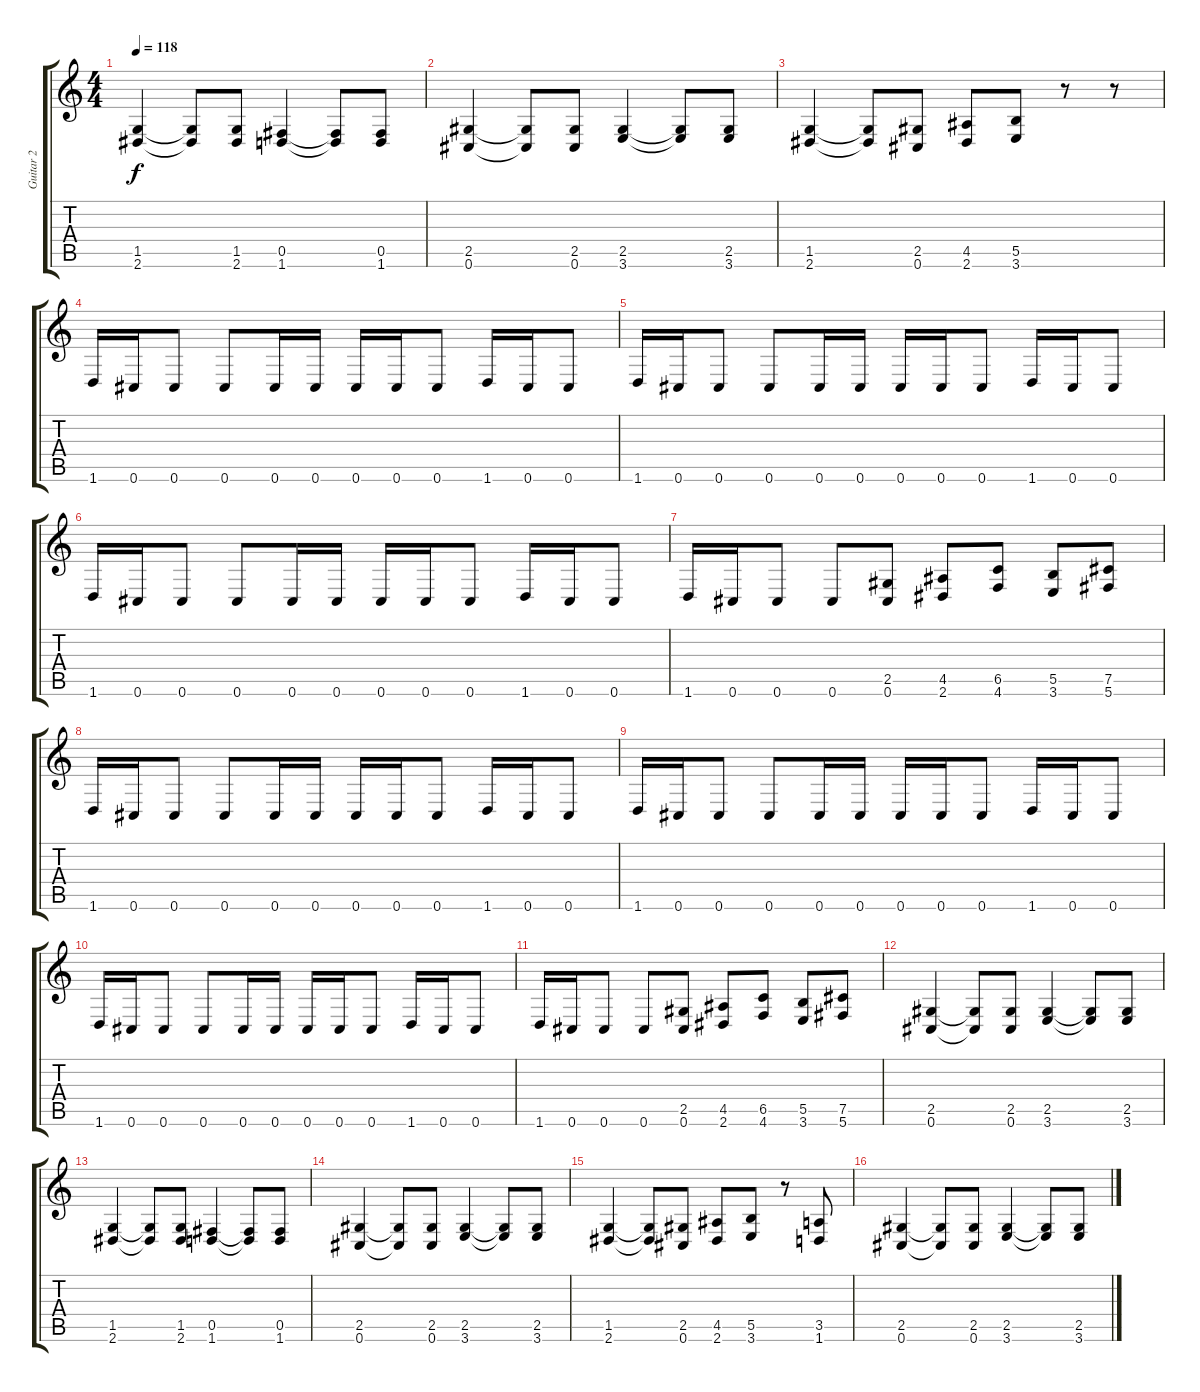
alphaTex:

\track ("Guitar 2" "Guitar 2") {instrument distortionguitar}
\staff {score tabs}
\tuning (Db4 Ab3 E3 B2 Gb2 Db2) {hide}
\ts (4 4)
\tempo 118
\clef g2
\ks c
(1.5 2.6).4{dy f} (1.5{t} 2.6{t}).8 (1.5 2.6).8 (0.5 1.6).4 (0.5{t} 1.6{t}).8 (0.5 1.6).8 |
(2.5 0.6).4 (2.5{t} 0.6{t}).8 (2.5 0.6).8 (2.5 3.6).4 (2.5{t} 3.6{t}).8 (2.5 3.6).8 |
(1.5 2.6).4 (1.5{t} 2.6{t}).8 (2.5 0.6).8 (4.5 2.6).8 (5.5 3.6).8 r.8 r.8 |
1.6.16 0.6.16 0.6.8 0.6.8 0.6.16 0.6.16 0.6.16 0.6.16 0.6.8 1.6.16 0.6.16 0.6.8 |
1.6.16 0.6.16 0.6.8 0.6.8 0.6.16 0.6.16 0.6.16 0.6.16 0.6.8 1.6.16 0.6.16 0.6.8 |
1.6.16 0.6.16 0.6.8 0.6.8 0.6.16 0.6.16 0.6.16 0.6.16 0.6.8 1.6.16 0.6.16 0.6.8 |
1.6.16 0.6.16 0.6.8 0.6.8 (2.5 0.6).8 (4.5 2.6).8 (6.5 4.6).8 (5.5 3.6).8 (7.5 5.6).8 |
1.6.16 0.6.16 0.6.8 0.6.8 0.6.16 0.6.16 0.6.16 0.6.16 0.6.8 1.6.16 0.6.16 0.6.8 |
1.6.16 0.6.16 0.6.8 0.6.8 0.6.16 0.6.16 0.6.16 0.6.16 0.6.8 1.6.16 0.6.16 0.6.8 |
1.6.16 0.6.16 0.6.8 0.6.8 0.6.16 0.6.16 0.6.16 0.6.16 0.6.8 1.6.16 0.6.16 0.6.8 |
1.6.16 0.6.16 0.6.8 0.6.8 (2.5 0.6).8 (4.5 2.6).8 (6.5 4.6).8 (5.5 3.6).8 (7.5 5.6).8 |
(2.5 0.6).4 (2.5{t} 0.6{t}).8 (2.5 0.6).8 (2.5 3.6).4 (2.5{t} 3.6{t}).8 (2.5 3.6).8 |
(1.5 2.6).4 (1.5{t} 2.6{t}).8 (1.5 2.6).8 (0.5 1.6).4 (0.5{t} 1.6{t}).8 (0.5 1.6).8 |
(2.5 0.6).4 (2.5{t} 0.6{t}).8 (2.5 0.6).8 (2.5 3.6).4 (2.5{t} 3.6{t}).8 (2.5 3.6).8 |
(1.5 2.6).4 (1.5{t} 2.6{t}).8 (2.5 0.6).8 (4.5 2.6).8 (5.5 3.6).8 r.8 (3.5 1.6).8 |
(2.5 0.6).4 (2.5{t} 0.6{t}).8 (2.5 0.6).8 (2.5 3.6).4 (2.5{t} 3.6{t}).8 (2.5 3.6).8
